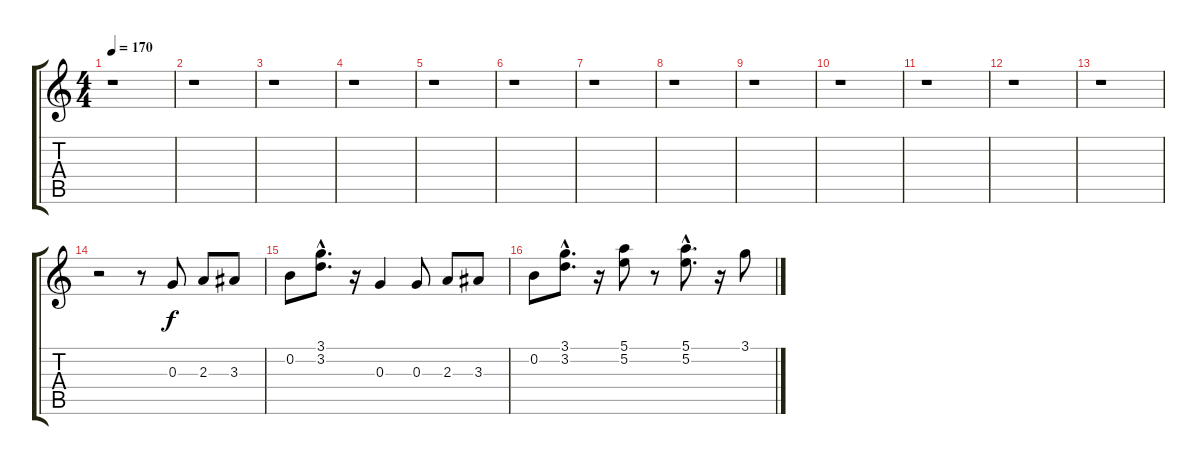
\track "" {instrument distortionguitar}
\staff {score tabs}
\tuning (E4 B3 G3 D3 A2 E2) {hide}
\ts (4 4)
\tempo 170
\clef g2
\ks c
r.1{dy f} |
r.1 |
r.1 |
r.1 |
r.1 |
r.1 |
r.1 |
r.1 |
r.1 |
r.1 |
r.1 |
r.1 |
r.1 |
r.2 r.8 0.3.8 2.3.8 3.3.8 |
0.2.8 (3.1{hac} 3.2{hac}).8{d} r.16 0.3.4 0.3.8 2.3.8 3.3.8 |
0.2.8 (3.1{hac} 3.2{hac}).8{d} r.16 (5.1 5.2).8 r.8 (5.1{hac} 5.2{hac}).8{d} r.16 3.1.8
